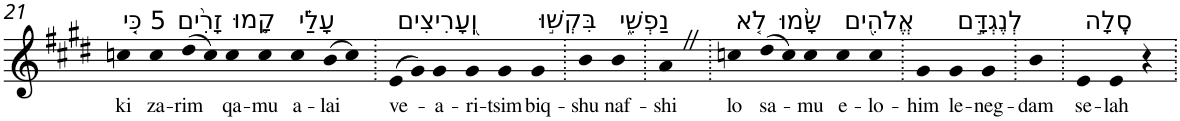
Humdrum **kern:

**kern	**text
*part1	*part1
*staff1	*staff1
*I"Piano	*
*I'Pno	*
!!LO:PB:g=z
*clefG2	*
*k[f#c#g#d#]	*
*E:	*
=21	=21
!LO:TX:a:t=5 כִּ֤י	!
!	!LO:LY:b
4ccn	ki
!LO:TX:a:t=זָרִ֨ים	!
!	!LO:LY:b
4cc	za-
!	!LO:LY:b
(>8dd#	-rim
8cc)	.
!LO:TX:a:t=קָ֤מוּ	!
!	!LO:LY:b
4cc	qa-
!	!LO:LY:b
4cc	-mu
!LO:TX:a:t=עָלַ֗י	!
!	!LO:LY:b
4cc	a-
!	!LO:LY:b
(>8b	-lai
8cc)	.
=22.	=22.
!LO:TX:a:t=וְֽ֭עָרִיצִים	!
!	!LO:LY:b
(>8e	ve-
8g#)	.
!	!LO:LY:b
4g#	-a-
!	!LO:LY:b
4g#	-ri-
!	!LO:LY:b
4g#	-tsim
!LO:TX:a:t=בִּקְשׁ֣וּ	!
!	!LO:LY:b
4g#	biq-
=23.	=23.
!	!LO:LY:b
4b	-shu
!LO:TX:a:t=נַפְשִׁ֑י	!
!	!LO:LY:b
4b	naf-
=24.	=24.
!	!LO:LY:b
4aZ	-shi
=25.	=25.
!LO:TX:a:t=לֹ֤א	!
!	!LO:LY:b
4ccn	lo
!LO:TX:a:t=שָׂ֨מוּ	!
!	!LO:LY:b
(>8dd#	sa-
8cc)	.
!	!LO:LY:b
4cc	-mu
!LO:TX:a:t=אֱלֹהִ֖ים	!
!	!LO:LY:b
4cc	e-
!	!LO:LY:b
4cc	-lo-
=26.	=26.
!	!LO:LY:b
4g#	-him
!LO:TX:a:t=לְנֶגְדָּ֣ם	!
!	!LO:LY:b
4g#	le-
!	!LO:LY:b
4g#	-neg-
=27.	=27.
!	!LO:LY:b
4b	-dam
=28.	=28.
!LO:TX:a:t=סֶֽלָה	!
!	!LO:LY:b
4e	se-
!	!LO:LY:b
4e	-lah
4r	.
=.	=.
*-	*-
